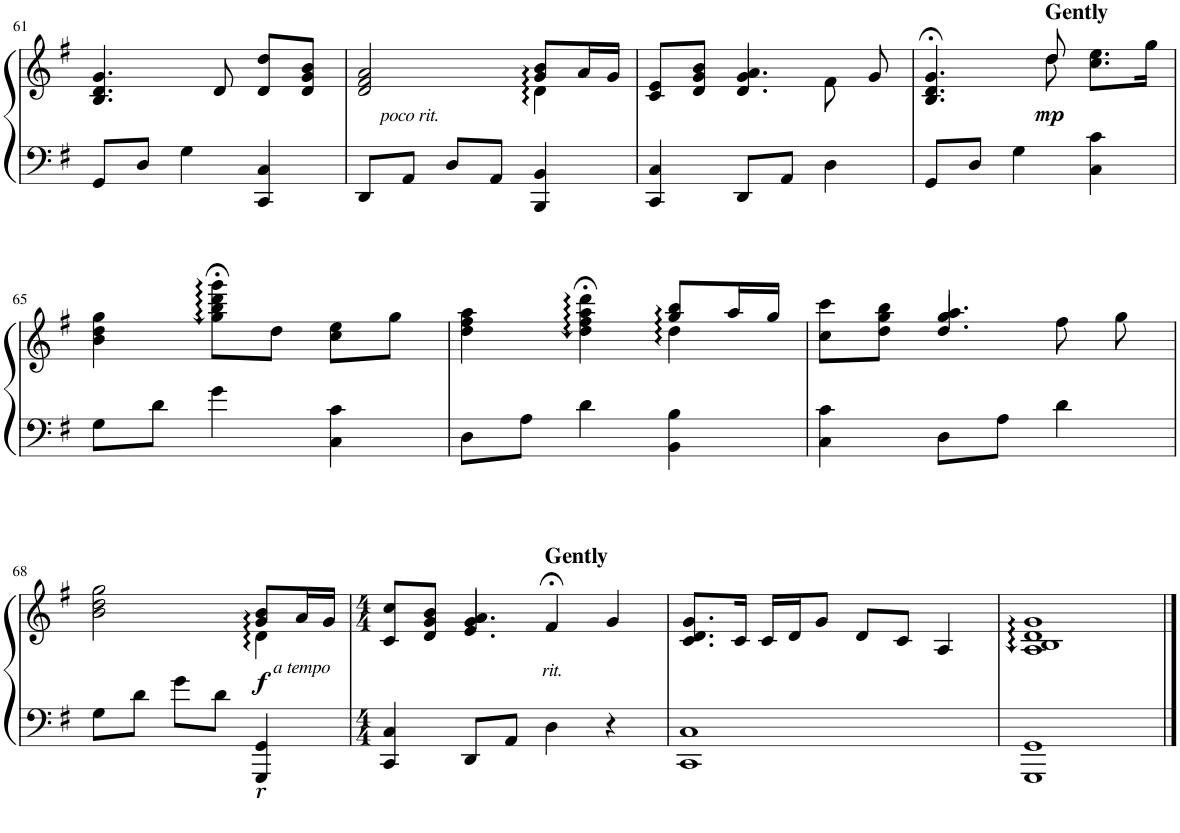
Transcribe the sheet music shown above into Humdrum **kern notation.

**kern	**kern	**dynam
*part1	*part1	*part1
*staff2	*staff1	*staff1/2
*I"Piano	*	*
*I'Pno	*	*
!!LO:PB:g=z
*clefF4	*clefG2	*
*k[f#]	*k[f#]	*
*M3/4	*M3/4	*
=61	=61	=61
8GG/L	4.B/ 4.d/ 4.g/	.
8D/J	.	.
4G\	.	.
.	8d/	.
4CC/ 4C/	8d/ 8dd/L	.
.	8d/ 8g/ 8b/J	.
=62	=62	=62
*	*^	*
8DD/L	2d/ 2f#/ 2a/	2ryy	.
!	!	!	!LO:DY:a=2
8AA/J	.	.	other-dynamics
8D/L	.	.	.
8AA/J	.	.	.
4BBB/ 4BB/	8g/ 8b/L	4d\	.
.	16a/L	.	.
.	16g/JJ	.	.
=63	=63	=63	=63
4CC/ 4C/	8c/ 8e/L	4ryy	.
.	8d/ 8g/ 8b/J	.	.
8DD/L	4.d/ 4.a/	4g/	.
8AA/J	.	.	.
4D\	.	8f#\	.
.	8g/	8ryy	.
=64	=64	=64	=64
8GG/L	4.B/;< 4.d/;< 4.g/;<	4.ryy	.
8D/J	.	.	.
4G\	.	.	.
!	!LO:TX:a:B:t=Gently	!	!
!	!	!	!LO:DY:b
.	8dd/	8dd\	mp
4C\ 4c\	8.cc\ 8.ee\L	4ryy	.
.	16gg\Jk	.	.
*	*v	*v	*
!!LO:LB:g=z
=65	=65	=65
8G\L	4b\ 4dd\ 4gg\	.
8d\J	.	.
4g\	8gg\;< 8bb\;< 8ddd\;< 8ggg\;<L	.
.	8dd\J	.
4C\ 4c\	8cc\ 8ee\L	.
.	8gg\J	.
=66	=66	=66
*	*^	*
8D\L	4dd\ 4ff#\ 4aa\	2ryy	.
8A\J	.	.	.
4d\	4dd\;< 4ff#\;< 4aa\;< 4ddd\;<	.	.
4BB\ 4B\	8gg/ 8bb/L	4dd\	.
.	16aa/L	.	.
.	16gg/JJ	.	.
=67	=67	=67	=67
4C\ 4c\	8cc\ 8ccc\L	4ryy	.
.	8dd\ 8gg\ 8bb\J	.	.
8D\L	4.dd/ 4.aa/	4gg/	.
8A\J	.	.	.
4d\	.	8ff#\	.
.	8gg\	8ryy	.
!!LO:LB:g=z	!!
=68	=68	=68	=68
8G\L	2b\ 2dd\ 2gg\	2ryy	.
8d\J	.	.	.
8g\L	.	.	.
8d\J	.	.	.
!	!	!	!LO:DY:b=2
!	!	!	!LO:DY:n=1:a=2
4GGG/ 4GG/	8g/ 8b/L	4d\	other-dynamics f
!	!	!	!LO:DY:n=2:b
.	16a/L	.	other-dynamics
.	16g/JJ	.	.
=69	=69	=69	=69
*M4/4	*M4/4	*	*
4CC/ 4C/	8c/ 8cc/L	4ryy	.
.	8d/ 8g/ 8b/J	.	.
8DD/L	4g/	4.e/ 4.a/	.
8AA/J	.	.	.
!	!LO:TX:a:B:t=Gently	!	!
!	!	!	!LO:DY:a=2
4D\	4f#;</	.	other-dynamics
.	.	4.ryy	.
4r	4g/	.	.
*	*v	*v	*
=70	=70	=70
1CC 1C	8.c/ 8.d/ 8.g/L	.
.	16c/Jk	.
.	16c/LL	.
.	16d/J	.
.	8g/J	.
.	8d/L	.
.	8c/J	.
.	4A/	.
=71	=71	=71
1GGG 1GG	1A 1B 1d 1g	.
==	==	==
*-	*-	*-
